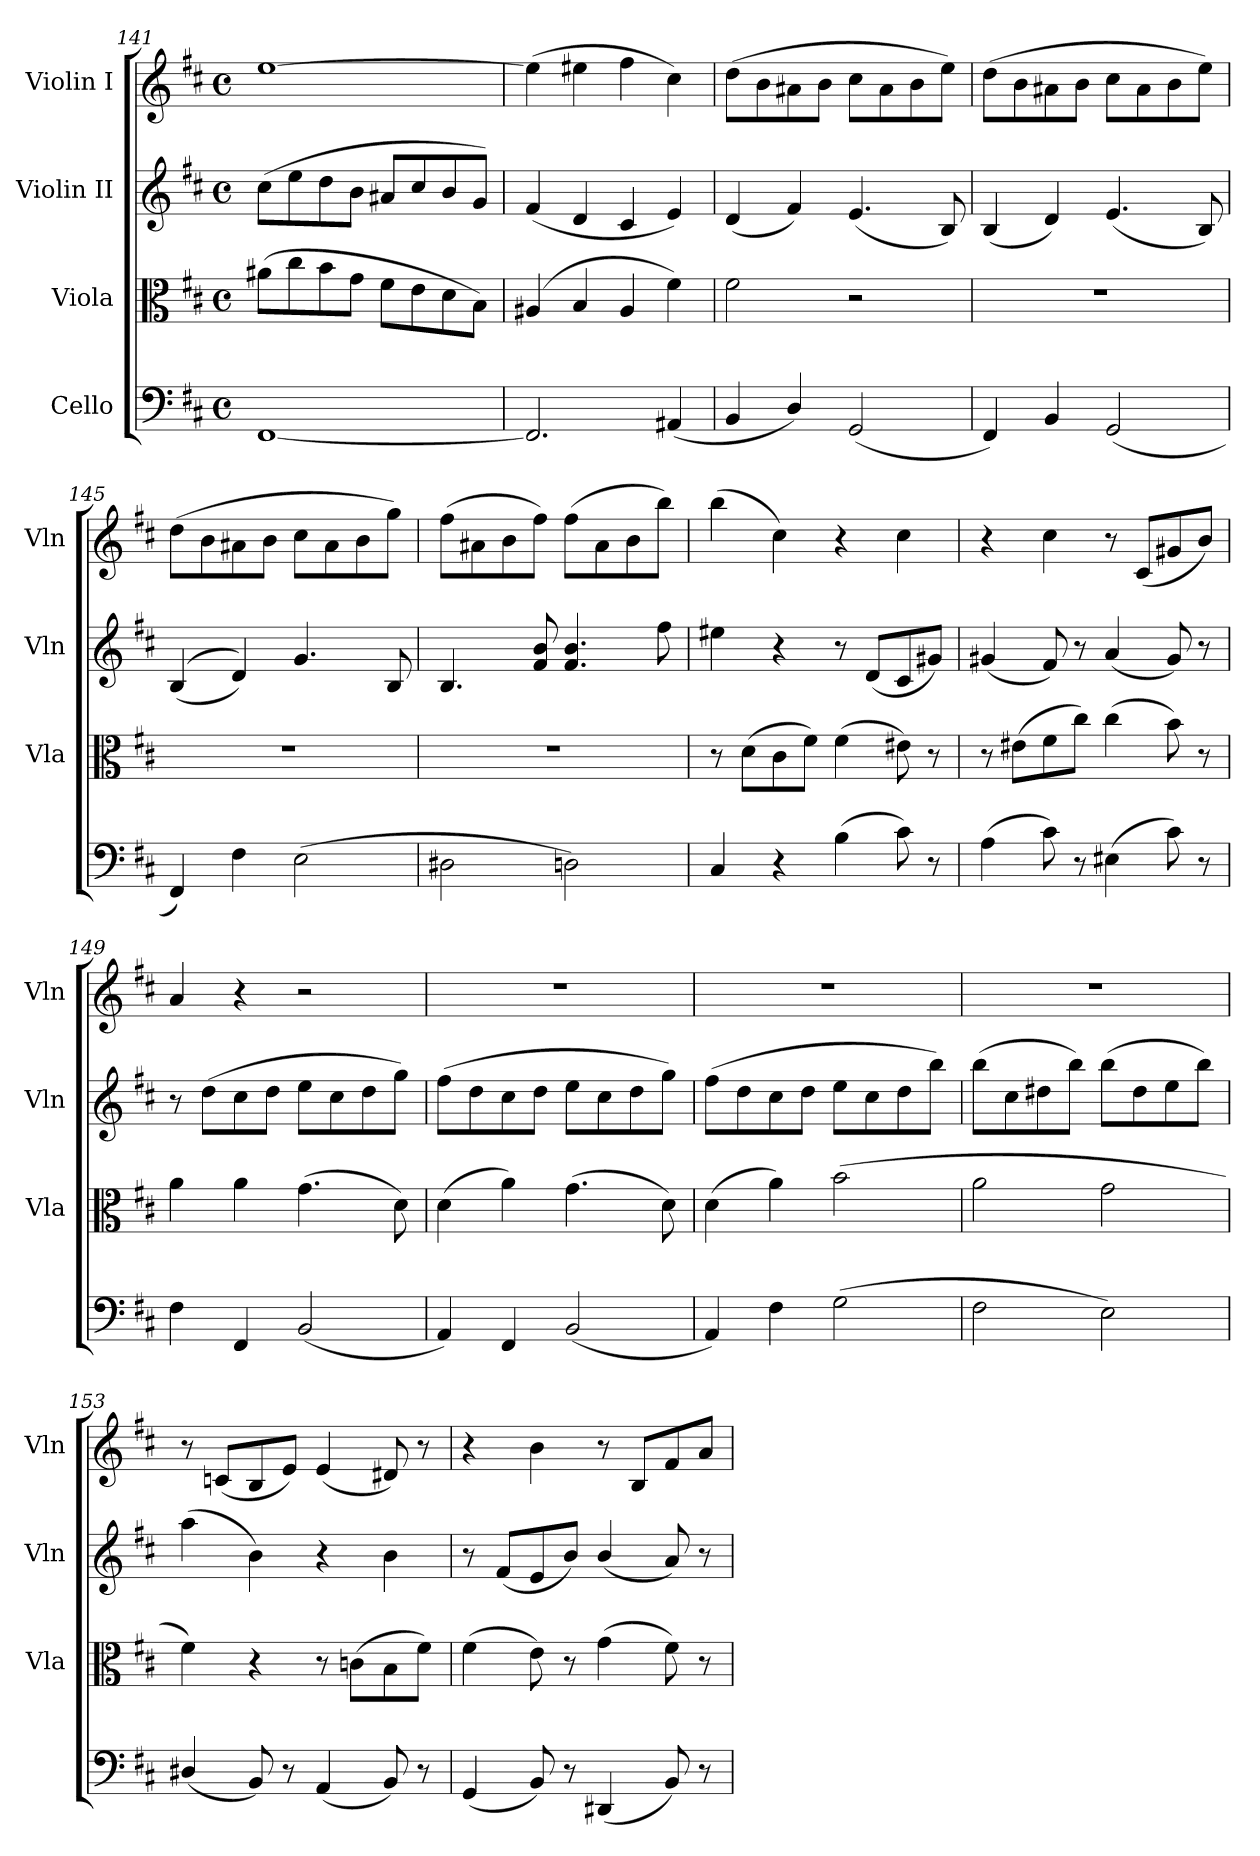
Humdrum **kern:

**kern	**kern	**kern	**kern
*part4	*part3	*part2	*part1
*staff4	*staff3	*staff2	*staff1
*I"Cello	*I"Viola	*I"Violin II	*I"Violin I
*	*I'Vla	*I'Vln	*I'Vln
*clefF4	*clefC3	*clefG2	*clefG2
*k[f#c#]	*k[f#c#]	*k[f#c#]	*k[f#c#]
*M4/4	*M4/4	*M4/4	*M4/4
*met(c)	*met(c)	*met(c)	*met(c)
=141	=141	=141	=141
[1FF#	(>8a#X\L	(>8cc#\L	[1ee
.	8cc#\	8ee\	.
.	8b\	8dd\	.
.	8g\J	8b\J	.
.	8f#\L	8a#X/L	.
.	8e\	8cc#/	.
.	8d\	8b/	.
.	8B\J)	8g/J)	.
=142	=142	=142	=142
2.FF#/]	(>4A#X/	(<4f#/	(>4ee\]
.	4B/	4d/	4ee#X\
.	4A#/	4c#/	4ff#\
(<4AA#X/	4f#\)	4e/)	4cc#\)
!!LO:LB:g=z
=143	=143	=143	=143
4BB/	2f#\	(<4d/	(>8dd\L
.	.	.	8b\
4D/)	.	4f#/)	8a#X\
.	.	.	8b\J
(<2GG/	2r	(<4.e/	8cc#\L
.	.	.	8a#\
.	.	.	8b\
.	.	8B/)	8ee\J)
=144	=144	=144	=144
4FF#/)	1r	(<4B/	(>8dd\L
.	.	.	8b\
4BB/	.	4d/)	8a#X\
.	.	.	8b\J
(<2GG/	.	(<4.e/	8cc#\L
.	.	.	8a#\
.	.	.	8b\
.	.	8B/)	8ee\J)
=145	=145	=145	=145
4FF#/)	1r	(<(<4B/	(>8dd\L
.	.	.	8b\
4F#\	.	4d/))	8a#X\
.	.	.	8b\J
(>2E\	.	4.g/	8cc#\L
.	.	.	8a#\
.	.	.	8b\
.	.	8B/	8gg\J)
=146	=146	=146	=146
2D#X\	1r	4.B/	(>8ff#\L
.	.	.	8a#X\
.	.	.	8b\
.	.	8f#/ 8b/	8ff#\J)
2Dn\)	.	4.f#/ 4.b/	(>8ff#\L
.	.	.	8a#\
.	.	.	8b\
.	.	8ff#\	8bb\J)
=147	=147	=147	=147
4C#/	8r	4ee#X\	(>4bb\
.	(>8d\L	.	.
4r	8c#\	4r	4cc#\)
.	8f#\J)	.	.
(>4B\	(>4f#\	8r	4r
.	.	(<8d/L	.
8c#\)	8e#X\)	8c#/	4cc#\
8r	8r	8g#X/J)	.
=148	=148	=148	=148
(>4A\	8r	(<4g#X/	4r
.	(>8e#X\L	.	.
8c#\)	8f#\	8f#/)	4cc#\
8r	8cc#\J)	8r	.
(>4E#X\	(>4cc#\	(<4a/	8r
.	.	.	(<8c#/L
8c#\)	8b\)	8g#/)	8g#X/
8r	8r	8r	8b/J)
=149	=149	=149	=149
4F#\	4a\	8r	4a/
.	.	(>8dd\L	.
4FF#/	4a\	8cc#\	4r
.	.	8dd\J	.
(<2BB/	(>4.g\	8ee\L	2r
.	.	8cc#\	.
.	.	8dd\	.
.	8d\)	8gg\J)	.
=150	=150	=150	=150
4AA/)	(>4d\	(>8ff#\L	1r
.	.	8dd\	.
4FF#/	4a\)	8cc#\	.
.	.	8dd\J	.
(<2BB/	(>4.g\	8ee\L	.
.	.	8cc#\	.
.	.	8dd\	.
.	8d\)	8gg\J)	.
!!LO:LB:g=z
=151	=151	=151	=151
4AA/)	(>4d\	(>8ff#\L	1r
.	.	8dd\	.
4F#\	4a\)	8cc#\	.
.	.	8dd\J	.
(>2G\	(>2b\	8ee\L	.
.	.	8cc#\	.
.	.	8dd\	.
.	.	8bb\J)	.
=152	=152	=152	=152
2F#\	2a\	(>8bb\L	1r
.	.	8cc#\	.
.	.	8dd#X\	.
.	.	8bb\J)	.
2E\)	2g\	(>8bb\L	.
.	.	8dd#\	.
.	.	8ee\	.
.	.	8bb\J)	.
=153	=153	=153	=153
(<4D#X/	4f#\)	(>4aa\	8r
.	.	.	(<8cn/L
8BB/)	4r	4b\)	8B/
8r	.	.	8e/J)
(<4AA/	8r	4r	(<4e/
.	(>8cn\L	.	.
8BB/)	8B\	4b\	8d#X/)
8r	8f#\J)	.	8r
=154	=154	=154	=154
(<4GG/	(>4f#\	8r	4r
.	.	(<8f#/L	.
8BB/)	8e\)	8e/	4b\
8r	8r	8b/J)	.
(<4DD#X/	(>4g\	(<4b/	8r
.	.	.	8B/L
8BB/)	8f#\)	8a/)	8f#/
8r	8r	8r	8a/J
=	=	=	=
*-	*-	*-	*-
